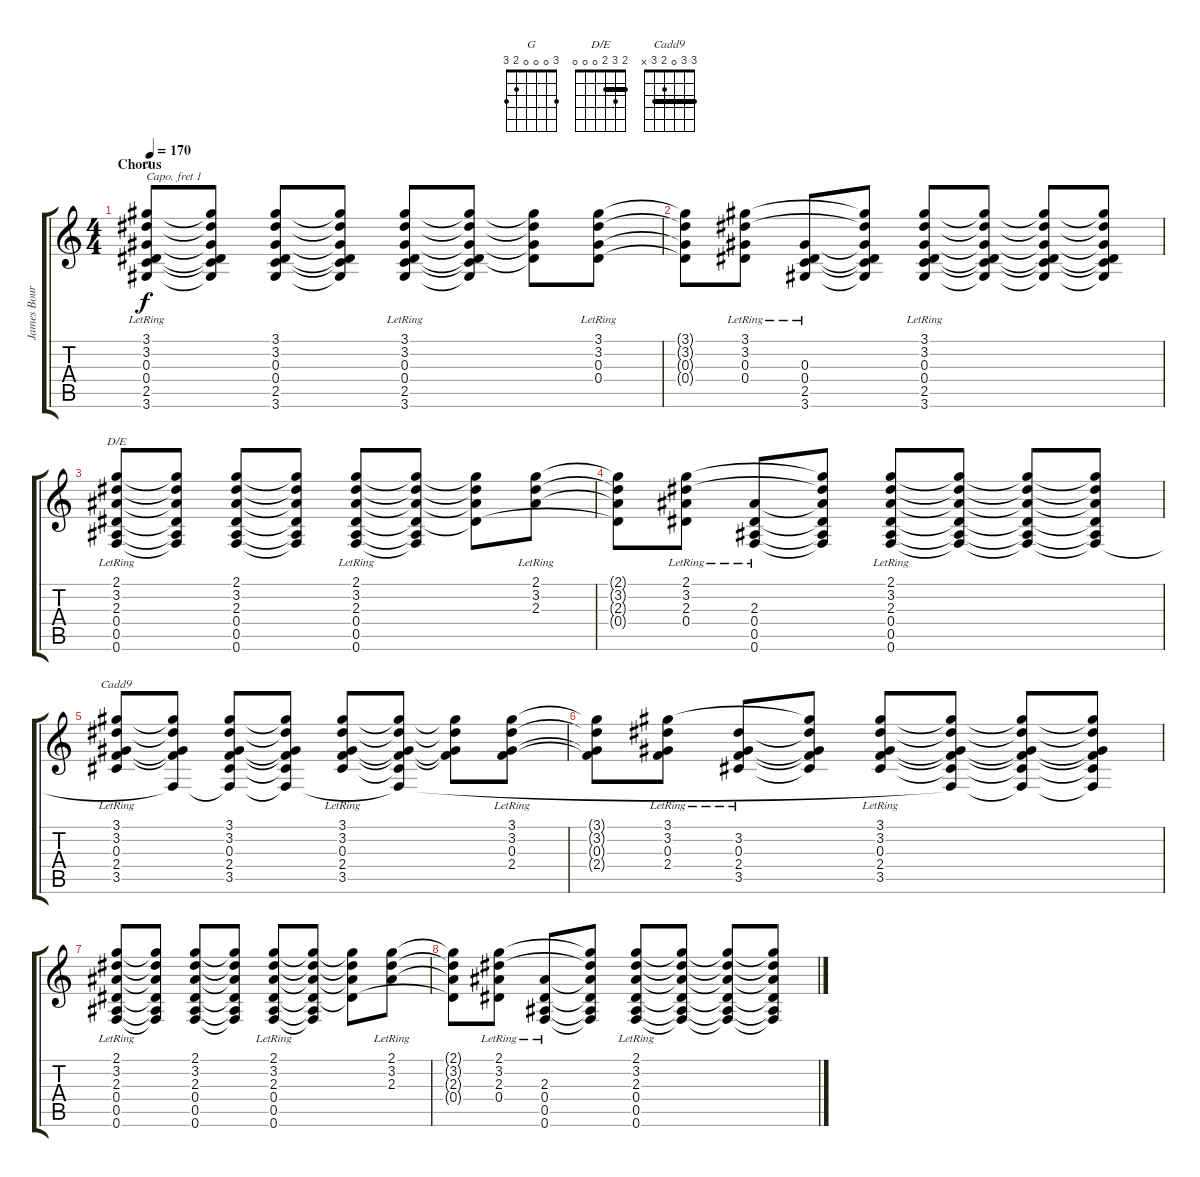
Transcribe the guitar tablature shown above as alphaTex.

\track ("James Bourne (Acoustic)" "James Bour") {instrument acousticguitarsteel}
\staff {score tabs}
\capo 1
\tuning (E4 B3 G3 D3 A2 E2) {hide}
\chord ("G" 3 0 0 0 2 3)
\chord ("D/E" 2 3 2 0 0 0) {barre 2}
\chord ("Cadd9" 3 3 0 2 3 x) {barre 3}
\ts (4 4)
\section ("" "Chorus")
\tempo 170
\clef g2
\ks c
(3.1{lr} 3.2{lr} 0.3{lr} 0.4{lr} 2.5{lr} 3.6{lr}).8{ch "G" dy f} (3.1{t} 3.2{t} 0.3{t} 0.4{t} 2.5{t} 3.6{t}).8 (3.1 3.2 0.3 0.4 2.5 3.6).8 (3.1{t} 3.2{t} 0.3{t} 0.4{t} 2.5{t} 3.6{t}).8 (3.1{lr} 3.2{lr} 0.3{lr} 0.4{lr} 2.5{lr} 3.6{lr}).8 (3.1{t} 3.2{t} 0.3{t} 0.4{t} 2.5{t} 3.6{t}).8 (3.1{t} 3.2{t} 0.3{t} 0.4{t}).8 (3.1{lr} 3.2{lr} 0.3{lr} 0.4{lr}).8 |
(3.1{t} 3.2{t} 0.3{t} 0.4{t}).8 (3.1{lr} 3.2{lr} 0.3{lr} 0.4{lr}).8 (0.3{lr} 0.4{lr} 2.5{lr} 3.6{lr}).8 (3.1{t} 3.2{t} 0.3{t} 0.4{t} 2.5{t} 3.6{t}).8 (3.1{lr} 3.2{lr} 0.3{lr} 0.4{lr} 2.5{lr} 3.6{lr}).8 (3.1{t} 3.2{t} 0.3{t} 0.4{t} 2.5{t} 3.6{t}).8 (3.1{t} 3.2{t} 0.3{t} 0.4{t} 2.5{t} 3.6{t}).8 (3.1{t} 3.2{t} 0.3{t} 0.4{t} 2.5{t} 3.6{t}).8 |
(2.1{lr} 3.2{lr} 2.3{lr} 0.4{lr} 0.5{lr} 0.6{lr}).8{ch "D/E"} (2.1{t} 3.2{t} 2.3{t} 0.4{t} 0.5{t} 0.6{t}).8 (2.1 3.2 2.3 0.4 0.5 0.6).8 (2.1{t} 3.2{t} 2.3{t} 0.4{t} 0.5{t} 0.6{t}).8 (2.1{lr} 3.2{lr} 2.3{lr} 0.4{lr} 0.5{lr} 0.6{lr}).8 (2.1{t} 3.2{t} 2.3{t} 0.4{t} 0.5{t} 0.6{t}).8 (2.1{t} 3.2{t} 2.3{t} 0.4{t}).8 (2.1{lr} 3.2{lr} 2.3{lr}).8 |
(2.1{t} 3.2{t} 2.3{t} 0.4{t}).8 (2.1{lr} 3.2{lr} 2.3{lr} 0.4{lr}).8 (2.3{lr} 0.4{lr} 0.5{lr} 0.6{lr}).8 (2.1{t} 3.2{t} 2.3{t} 0.4{t} 0.5{t} 0.6{t}).8 (2.1{lr} 3.2{lr} 2.3{lr} 0.4{lr} 0.5{lr} 0.6{lr}).8 (2.1{t} 3.2{t} 2.3{t} 0.4{t} 0.5{t} 0.6{t}).8 (2.1{t} 3.2{t} 2.3{t} 0.4{t} 0.5{t} 0.6{t}).8 (2.1{t} 3.2{t} 2.3{t} 0.4{t} 0.5{t} 0.6{t}).8 |
(3.1{lr} 3.2{lr} 0.3{lr} 2.4{lr} 3.5{lr}).8{ch "Cadd9"} (3.1{t} 3.2{t} 0.3{t} 2.4{t} 0.6{t}).8 (3.1 3.2 0.3 2.4 3.5 0.6{t}).8 (3.1{t} 3.2{t} 0.3{t} 2.4{t} 3.5{t} 0.6{t}).8 (3.1{lr} 3.2{lr} 0.3{lr} 2.4{lr} 3.5{lr}).8 (3.1{t} 3.2{t} 0.3{t} 2.4{t} 3.5{t} 0.6{t}).8 (3.1{t} 3.2{t} 0.3{t} 2.4{t}).8 (3.1{lr} 3.2{lr} 0.3{lr} 2.4{lr}).8 |
(3.1{t} 3.2{t} 0.3{t} 2.4{t}).8 (3.1{lr} 3.2{lr} 0.3{lr} 2.4{lr}).8 (3.2{lr} 0.3{lr} 2.4{lr} 3.5{lr}).8 (3.1{t} 3.2{t} 0.3{t} 2.4{t} 3.5{t}).8 (3.1{lr} 3.2{lr} 0.3{lr} 2.4{lr} 3.5{lr}).8 (3.1{t} 3.2{t} 0.3{t} 2.4{t} 3.5{t} 0.6{t}).8 (3.1{t} 3.2{t} 0.3{t} 2.4{t} 3.5{t} 0.6{t}).8 (3.1{t} 3.2{t} 0.3{t} 2.4{t} 3.5{t} 0.6{t}).8 |
(2.1{lr} 3.2{lr} 2.3{lr} 0.4{lr} 0.5{lr} 0.6{lr}).8 (2.1{t} 3.2{t} 2.3{t} 0.4{t} 0.5{t} 0.6{t}).8 (2.1 3.2 2.3 0.4 0.5 0.6).8 (2.1{t} 3.2{t} 2.3{t} 0.4{t} 0.5{t} 0.6{t}).8 (2.1{lr} 3.2{lr} 2.3{lr} 0.4{lr} 0.5{lr} 0.6{lr}).8 (2.1{t} 3.2{t} 2.3{t} 0.4{t} 0.5{t} 0.6{t}).8 (2.1{t} 3.2{t} 2.3{t} 0.4{t}).8 (2.1{lr} 3.2{lr} 2.3{lr}).8 |
(2.1{t} 3.2{t} 2.3{t} 0.4{t}).8 (2.1{lr} 3.2{lr} 2.3{lr} 0.4{lr}).8 (2.3{lr} 0.4{lr} 0.5{lr} 0.6{lr}).8 (2.1{t} 3.2{t} 2.3{t} 0.4{t} 0.5{t} 0.6{t}).8 (2.1{lr} 3.2{lr} 2.3{lr} 0.4{lr} 0.5{lr} 0.6{lr}).8 (2.1{t} 3.2{t} 2.3{t} 0.4{t} 0.5{t} 0.6{t}).8 (2.1{t} 3.2{t} 2.3{t} 0.4{t} 0.5{t} 0.6{t}).8 (2.1{t} 3.2{t} 2.3{t} 0.4{t} 0.5{t} 0.6{t}).8
